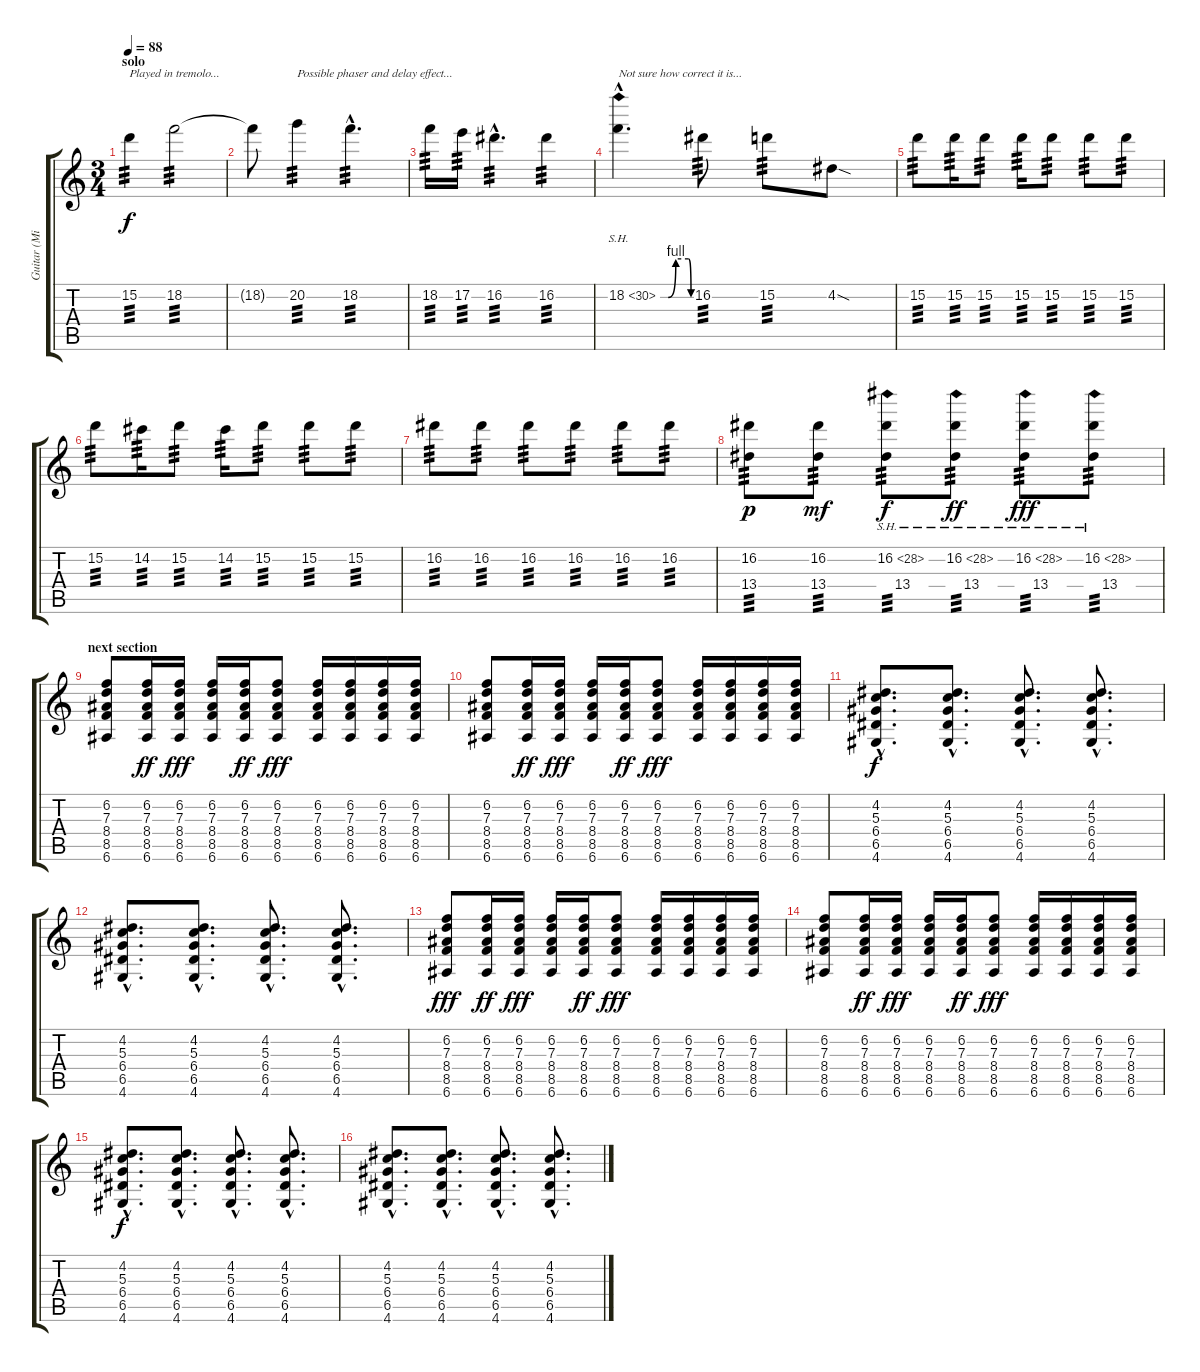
\track ("Guitar (Mikey)" "Guitar (Mi") {instrument overdrivenguitar}
\staff {score tabs}
\tuning (E4 B3 G3 D3 A2 E2) {hide}
\ts (3 4)
\section ("" "solo")
\tempo 88
\clef g2
\ks c
15.2.4{txt "Played in tremolo..." tp 3 dy f volume 16} 18.2.2{tp 3} |
18.2{t}.8 20.2.4{txt "Possible phaser and delay effect..." tp 3} 18.2{hac}.4{d tp 3} |
18.2.16{tp 3} 17.2.16{tp 3} 16.2{hac}.4{d tp 3} 16.2.4{tp 3} |
18.2{be (custom 0 0 15 0 30 4 55 4 60 0) sh 12 hac}.4{d txt "Not sure how correct it is..."} 16.2.8{tp 3} 15.2.8{tp 3} 4.2{sod}.8 |
15.2.8{tp 3} 15.2.16{tp 3} 15.2.8{tp 3} 15.2.16{tp 3} 15.2.8{tp 3} 15.2.8{tp 3} 15.2.8{tp 3} |
15.2.8{tp 3} 14.2.16{tp 3} 15.2.8{tp 3} 14.2.16{tp 3} 15.2.8{tp 3} 15.2.8{tp 3} 15.2.8{tp 3} |
16.2.8{tp 3} 16.2.8{tp 3} 16.2.8{tp 3} 16.2.8{tp 3} 16.2.8{tp 3} 16.2.8{tp 3} |
(16.2 13.4).8{tp 3 dy p} (16.2 13.4).8{tp 3 dy mf} (16.2{sh 12} 13.4).8{tp 3 dy f} (16.2{sh 12} 13.4).8{tp 3 dy ff} (16.2{sh 12} 13.4).8{tp 3 dy fff} (16.2{sh 12} 13.4).8{tp 3} |
\section ("" "next section")
(6.2 7.3 8.4 8.5 6.6).8{volume 12} (6.2 7.3 8.4 8.5 6.6).16{dy ff} (6.2 7.3 8.4 8.5 6.6).16{dy fff} (6.2 7.3 8.4 8.5 6.6).16 (6.2 7.3 8.4 8.5 6.6).16{dy ff} (6.2 7.3 8.4 8.5 6.6).8{dy fff} (6.2 7.3 8.4 8.5 6.6).16 (6.2 7.3 8.4 8.5 6.6).16 (6.2 7.3 8.4 8.5 6.6).16 (6.2 7.3 8.4 8.5 6.6).16 |
(6.2 7.3 8.4 8.5 6.6).8 (6.2 7.3 8.4 8.5 6.6).16{dy ff} (6.2 7.3 8.4 8.5 6.6).16{dy fff} (6.2 7.3 8.4 8.5 6.6).16 (6.2 7.3 8.4 8.5 6.6).16{dy ff} (6.2 7.3 8.4 8.5 6.6).8{dy fff} (6.2 7.3 8.4 8.5 6.6).16 (6.2 7.3 8.4 8.5 6.6).16 (6.2 7.3 8.4 8.5 6.6).16 (6.2 7.3 8.4 8.5 6.6).16 |
(4.2{hac} 5.3{hac} 6.4{hac} 6.5{hac} 4.6{hac}).8{d dy f} (4.2{hac} 5.3{hac} 6.4{hac} 6.5{hac} 4.6{hac}).8{d} (4.2{hac} 5.3{hac} 6.4{hac} 6.5{hac} 4.6{hac}).8{d} (4.2{hac} 5.3{hac} 6.4{hac} 6.5{hac} 4.6{hac}).8{d} |
(4.2{hac} 5.3{hac} 6.4{hac} 6.5{hac} 4.6{hac}).8{d} (4.2{hac} 5.3{hac} 6.4{hac} 6.5{hac} 4.6{hac}).8{d} (4.2{hac} 5.3{hac} 6.4{hac} 6.5{hac} 4.6{hac}).8{d} (4.2{hac} 5.3{hac} 6.4{hac} 6.5{hac} 4.6{hac}).8{d} |
(6.2 7.3 8.4 8.5 6.6).8{dy fff volume 12} (6.2 7.3 8.4 8.5 6.6).16{dy ff} (6.2 7.3 8.4 8.5 6.6).16{dy fff} (6.2 7.3 8.4 8.5 6.6).16 (6.2 7.3 8.4 8.5 6.6).16{dy ff} (6.2 7.3 8.4 8.5 6.6).8{dy fff} (6.2 7.3 8.4 8.5 6.6).16 (6.2 7.3 8.4 8.5 6.6).16 (6.2 7.3 8.4 8.5 6.6).16 (6.2 7.3 8.4 8.5 6.6).16 |
(6.2 7.3 8.4 8.5 6.6).8 (6.2 7.3 8.4 8.5 6.6).16{dy ff} (6.2 7.3 8.4 8.5 6.6).16{dy fff} (6.2 7.3 8.4 8.5 6.6).16 (6.2 7.3 8.4 8.5 6.6).16{dy ff} (6.2 7.3 8.4 8.5 6.6).8{dy fff} (6.2 7.3 8.4 8.5 6.6).16 (6.2 7.3 8.4 8.5 6.6).16 (6.2 7.3 8.4 8.5 6.6).16 (6.2 7.3 8.4 8.5 6.6).16 |
(4.2{hac} 5.3{hac} 6.4{hac} 6.5{hac} 4.6{hac}).8{d dy f} (4.2{hac} 5.3{hac} 6.4{hac} 6.5{hac} 4.6{hac}).8{d} (4.2{hac} 5.3{hac} 6.4{hac} 6.5{hac} 4.6{hac}).8{d} (4.2{hac} 5.3{hac} 6.4{hac} 6.5{hac} 4.6{hac}).8{d} |
(4.2{hac} 5.3{hac} 6.4{hac} 6.5{hac} 4.6{hac}).8{d} (4.2{hac} 5.3{hac} 6.4{hac} 6.5{hac} 4.6{hac}).8{d} (4.2{hac} 5.3{hac} 6.4{hac} 6.5{hac} 4.6{hac}).8{d} (4.2{hac} 5.3{hac} 6.4{hac} 6.5{hac} 4.6{hac}).8{d}
